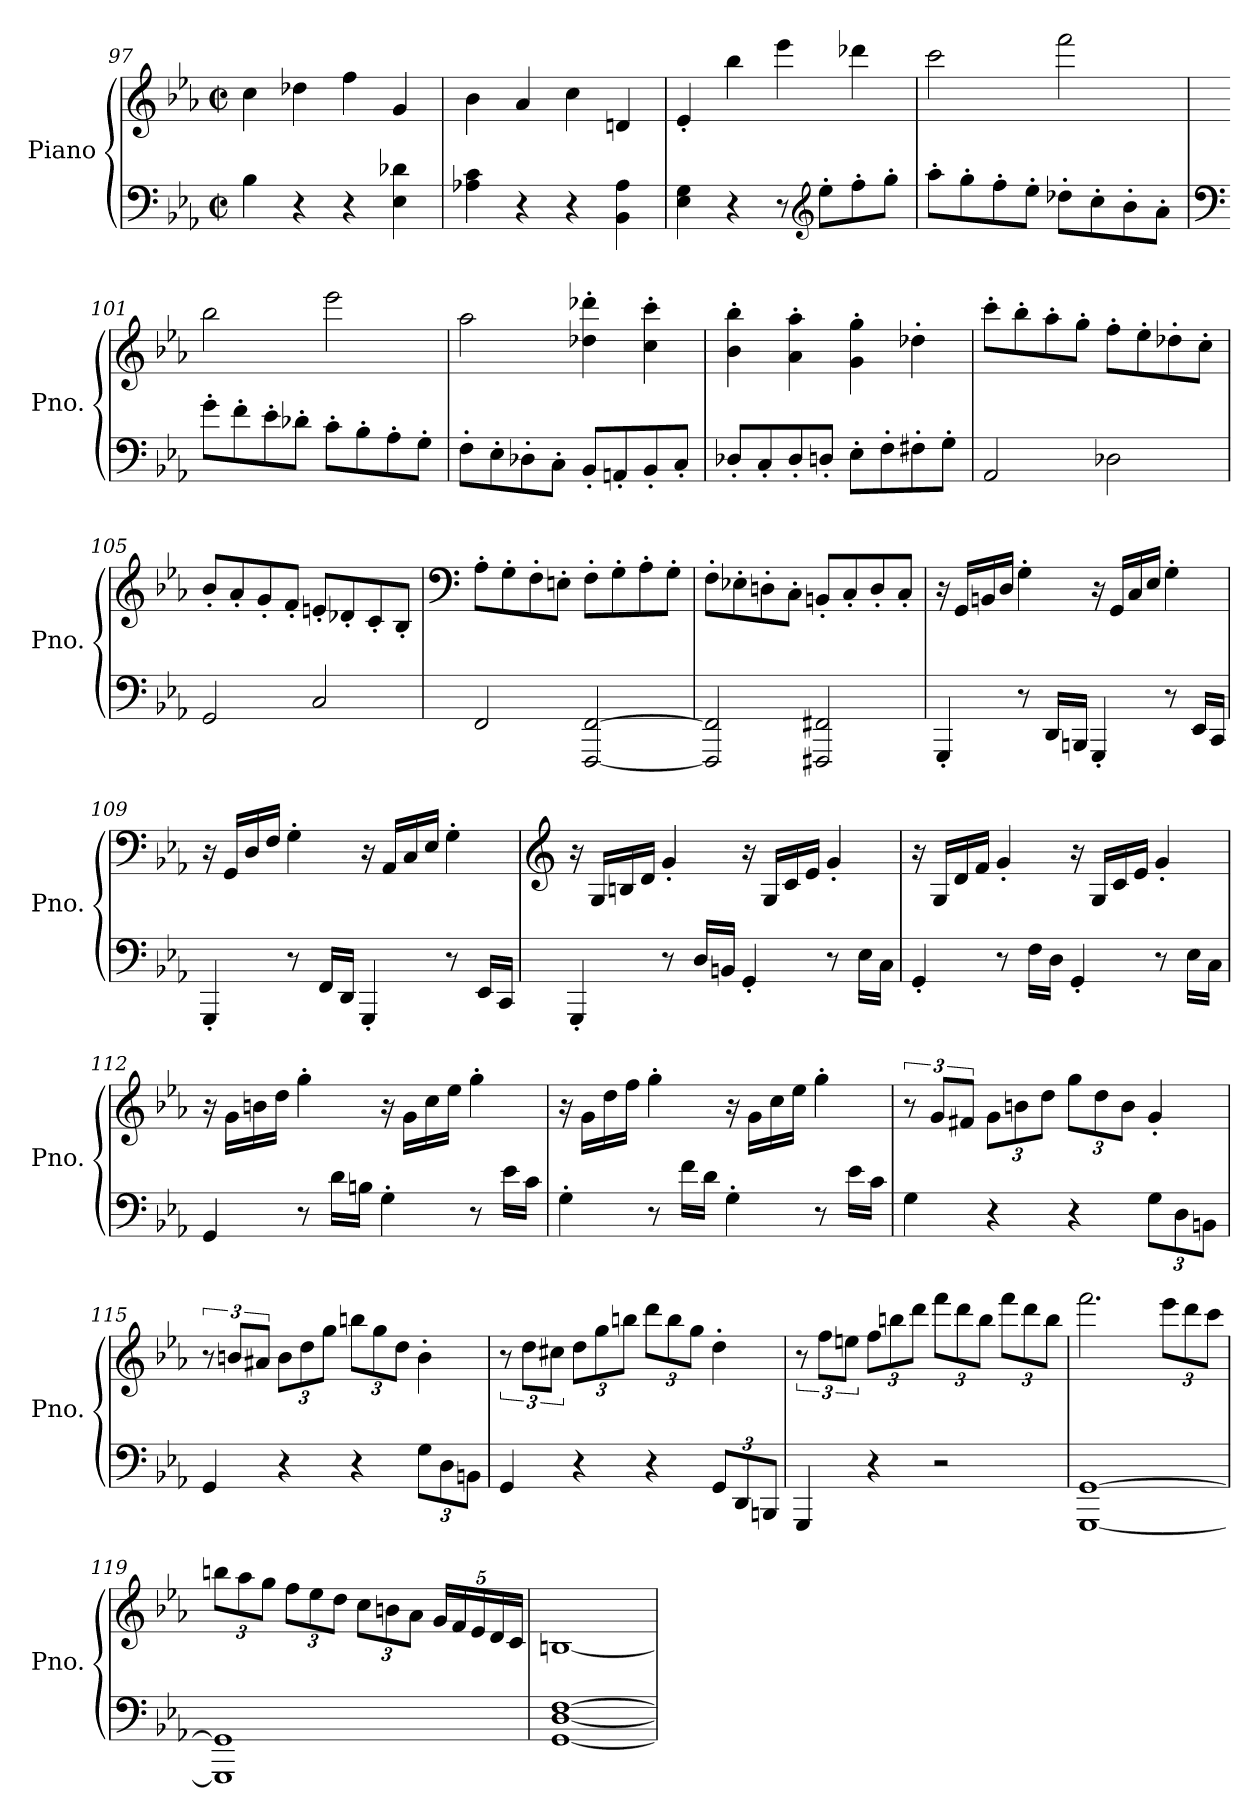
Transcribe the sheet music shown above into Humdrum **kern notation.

**kern	**kern
*part1	*part1
*staff2	*staff1
*I"Piano	*
*I'Pno.	*
*clefF4	*clefG2
*k[b-e-a-]	*k[b-e-a-]
*M2/2	*M2/2
*met(c|)	*met(c|)
=97	=97
4B-\	4cc\
4r	4dd-X\
4r	4ff\
4E-\ 4d-X\	4g/
=98	=98
4A-X\ 4c\	4b-\
4r	4a-/
4r	4cc\
4BB-\ 4A-\	4dn/
=99	=99
4E-\ 4G\	4e-'/
4r	4bb-\
8r	4eee-\
*clefG2	*
8ee-'\L	.
8ff'\	4ddd-X\
8gg'\J	.
=100	=100
8aa-'\L	2ccc\
8gg'\	.
8ff'\	.
8ee-'\J	.
8dd-X'\L	2fff\
8cc'\	.
8b-'\	.
8a-'\J	.
!!LO:LB:g=z
=101	=101
*clefF4	*
8g'\L	2bb-\
8f'\	.
8e-'\	.
8d-X'\J	.
8c'\L	2eee-\
8B-'\	.
8A-'\	.
8G'\J	.
=102	=102
8F'\L	2aa-\
8E-'\	.
8D-X'\	.
8C'\J	.
8BB-'/L	4dd-X\' 4ddd-X\'
8AAn'/	.
8BB-'/	4cc\' 4ccc\'
8C'/J	.
=103	=103
8D-X'/L	4b-\' 4bb-\'
8C'/	.
8D-'/	4a-\' 4aa-\'
8Dn'/J	.
8E-'\L	4g\' 4gg\'
8F'\	.
8F#X'\	4dd-X'\
8G'\J	.
=104	=104
2AA-/	8ccc'\L
.	8bb-'\
.	8aa-'\
.	8gg'\J
2D-X\	8ff'\L
.	8ee-'\
.	8dd-X'\
.	8cc'\J
!!LO:LB:g=z
=105	=105
2GG/	8b-'/L
.	8a-'/
.	8g'/
.	8f'/J
2C/	8en'/L
.	8d-X'/
.	8c'/
.	8B-'/J
=106	=106
*	*clefF4
2FF/	8A-'\L
.	8G'\
.	8F'\
.	8En'\J
[2FFF/ [2FF/	8F'\L
.	8G'\
.	8A-'\
.	8G'\J
=107	=107
2FFF/] 2FF/]	8F'\L
.	8E-X'\
.	8Dn'\
.	8C'\J
2FFF#X/ 2FF#X/	8BBn'/L
.	8C'/
.	8D'/
.	8C'/J
!!LO:LB:g=z
=108	=108
4GGG'/	16r
.	16GG/LL
.	16BBn/
.	16D/JJ
8r	4G'\
16DD/LL	.
16BBBn/JJ	.
4GGG'/	16r
.	16GG/LL
.	16C/
.	16E-/JJ
8r	4G'\
16EE-/LL	.
16CC/JJ	.
=109	=109
4GGG'/	16r
.	16GG/LL
.	16D/
.	16F/JJ
8r	4G'\
16FF/LL	.
16DD/JJ	.
4GGG'/	16r
.	16AA-/LL
.	16C/
.	16E-/JJ
8r	4G'\
16EE-/LL	.
16CC/JJ	.
!!LO:PB:g=z
=110	=110
*	*clefG2
4GGG'/	16r
.	16G/LL
.	16Bn/
.	16d/JJ
8r	4g'/
16D/LL	.
16BBn/JJ	.
4GG'/	16r
.	16G/LL
.	16c/
.	16e-/JJ
8r	4g'/
16E-\LL	.
16C\JJ	.
=111	=111
4GG'/	16r
.	16G/LL
.	16d/
.	16f/JJ
8r	4g'/
16F\LL	.
16D\JJ	.
4GG'/	16r
.	16G/LL
.	16c/
.	16e-/JJ
8r	4g'/
16E-\LL	.
16C\JJ	.
=112	=112
4GG/	16r
.	16g\LL
.	16bn\
.	16dd\JJ
8r	4gg'\
16d\LL	.
16Bn\JJ	.
4G'\	16r
.	16g\LL
.	16cc\
.	16ee-\JJ
8r	4gg'\
16e-\LL	.
16c\JJ	.
!!LO:LB:g=z
=113	=113
4G'\	16r
.	16g\LL
.	16dd\
.	16ff\JJ
8r	4gg'\
16f\LL	.
16d\JJ	.
4G'\	16r
.	16g\LL
.	16cc\
.	16ee-\JJ
8r	4gg'\
16e-\LL	.
16c\JJ	.
=114	=114
4G\	12r
.	12g/L
.	12f#X/J
*	*Xbrackettup
4r	12g\L
.	12bn\
.	12dd\J
4r	12gg\L
.	12dd\
.	12b\J
*Xbrackettup	*
12G\L	4g'/
12D\	.
12BBn\J	.
=115	=115
*	*brackettup
4GG/	12r
.	12bn/L
.	12a#X/J
*	*Xbrackettup
4r	12b\L
.	12dd\
.	12gg\J
4r	12bbn\L
.	12gg\
.	12dd\J
12G\L	4b'\
12D\	.
12BBn\J	.
!!LO:LB:g=z
=116	=116
*	*brackettup
4GG/	12r
.	12dd\L
.	12cc#X\J
*	*Xbrackettup
4r	12dd\L
.	12gg\
.	12bbn\J
4r	12ddd\L
.	12bb\
.	12gg\J
12GG/L	4dd'\
12DD/	.
12BBBn/J	.
=117	=117
*	*brackettup
4GGG/	12r
.	12ff\L
.	12een\J
*	*Xbrackettup
4r	12ff\L
.	12bbn\
.	12ddd\J
2r	12fff\L
.	12ddd\
.	12bb\J
.	12fff\L
.	12ddd\
.	12bb\J
=118	=118
[1GGG [1GG	2.fff\
.	12eee-\L
.	12ddd\
.	12ccc\J
!!LO:LB:g=z
=119	=119
1GGG] 1GG]	12bbn\L
.	12aa-\
.	12gg\J
.	12ff\L
.	12ee-\
.	12dd\J
.	12cc\L
.	12bn\
.	12a-\J
.	20g/LL
.	20f/
.	20e-/
.	20d/
.	20c/JJ
=120	=120
[1GG [1D [1F	[1Bn
=	=
*-	*-
